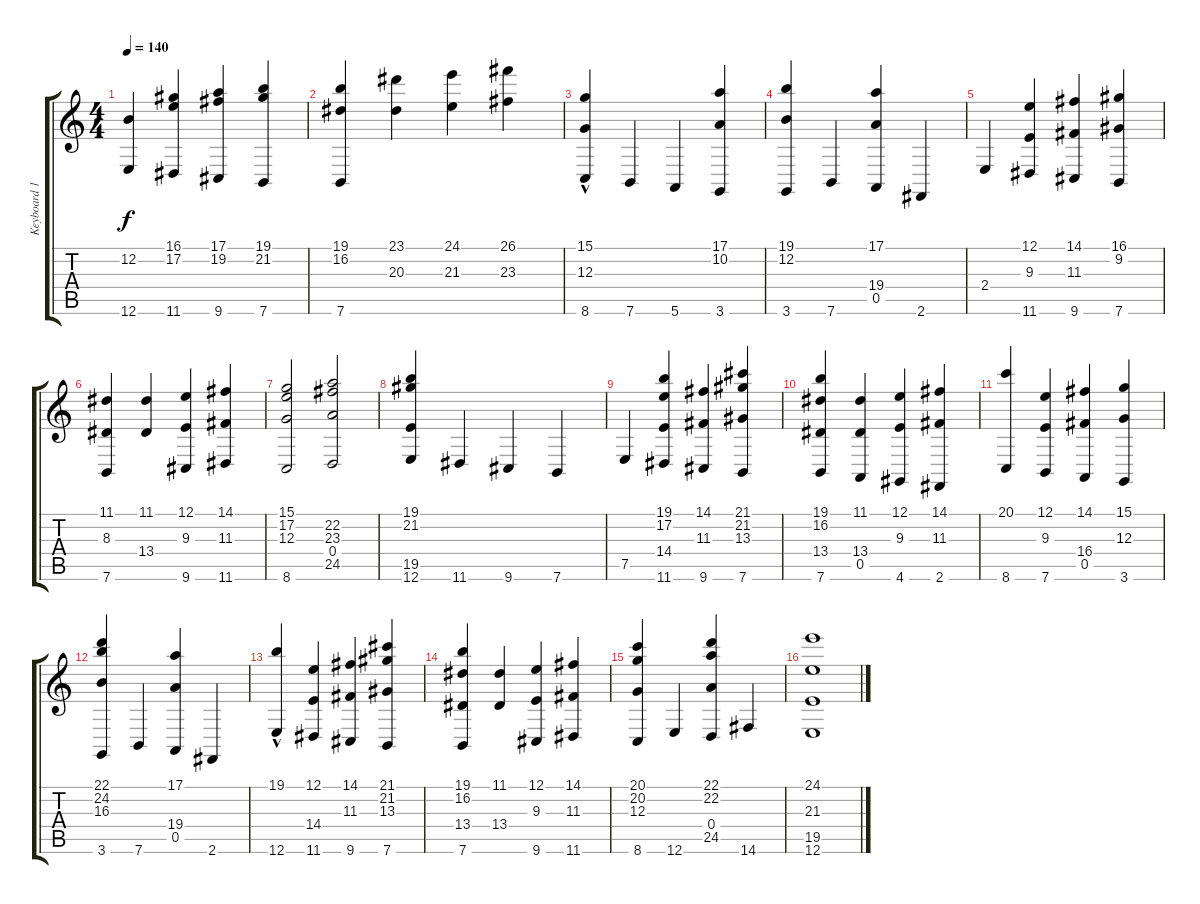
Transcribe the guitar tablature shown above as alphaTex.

\track ("Keyboard 1" "Keyboard 1") {instrument stringensemble1}
\staff {score tabs}
\tuning (E4 B3 G3 D3 A2 E2) {hide}
\ts (4 4)
\tempo 140
\clef g2
\ks c
(12.2 12.6).4{dy f} (16.1 17.2 11.6).4 (17.1 19.2 9.6).4 (19.1 21.2 7.6).4 |
(19.1 16.2 7.6).4 (23.1 20.3).4 (24.1 21.3).4 (26.1 23.3).4 |
(15.1{hac} 12.3{hac} 8.6).4 7.6.4 5.6.4 (17.1 10.2 3.6).4 |
(19.1 12.2 3.6).4 7.6.4 (17.1 19.4 0.5).4 2.6.4 |
2.4.4 (12.1 9.3 11.6).4 (14.1 11.3 9.6).4 (16.1 9.2 7.6).4 |
(11.1 8.3 7.6).4 (11.1 13.4).4 (12.1 9.3 9.6).4 (14.1 11.3 11.6).4 |
(15.1 17.2 12.3 8.6).2 (22.2 23.3 0.4 24.5).2 |
(19.1 21.2 19.5 12.6).4 11.6.4 9.6.4 7.6.4 |
7.5.4 (19.1 17.2 14.4 11.6).4 (14.1 11.3 9.6).4 (21.1 21.2 13.3 7.6).4 |
(19.1 16.2 13.4 7.6).4 (11.1 13.4 0.5).4 (12.1 9.3 4.6).4 (14.1 11.3 2.6).4 |
(20.1 8.6).4 (12.1 9.3 7.6).4 (14.1 16.4 0.5).4 (15.1 12.3 3.6).4 |
(22.1 24.2 16.3 3.6).4 7.6.4 (17.1 19.4 0.5).4 2.6.4 |
(19.1{hac} 12.6).4 (12.1 14.4 11.6).4 (14.1 11.3 9.6).4 (21.1 21.2 13.3 7.6).4 |
(19.1 16.2 13.4 7.6).4 (11.1 13.4).4 (12.1 9.3 9.6).4 (14.1 11.3 11.6).4 |
(20.1 20.2 12.3 8.6).4 12.6.4 (22.1 22.2 0.4 24.5).4 14.6.4 |
(24.1 21.3 19.5 12.6).1
